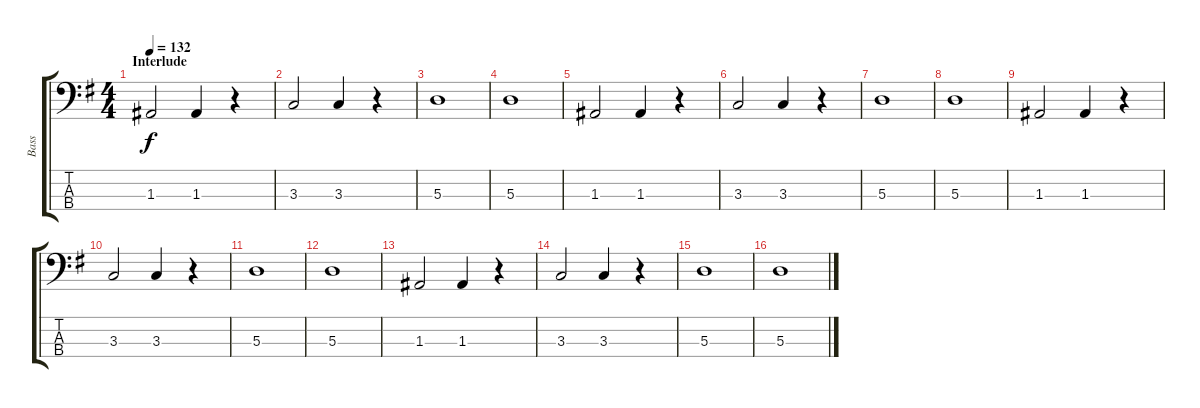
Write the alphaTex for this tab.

\track ("Bass" "Bass") {instrument electricbassfinger}
\staff {score tabs}
\tuning (G2 D2 A1 E1) {hide}
\ts (4 4)
\section ("" "Interlude")
\tempo 132
\clef f4
\ks g
1.3.2{dy f} 1.3.4 r.4 |
3.3.2 3.3.4 r.4 |
5.3.1 |
5.3.1 |
1.3.2 1.3.4 r.4 |
3.3.2 3.3.4 r.4 |
5.3.1 |
5.3.1 |
1.3.2 1.3.4 r.4 |
3.3.2 3.3.4 r.4 |
5.3.1 |
5.3.1 |
1.3.2 1.3.4 r.4 |
3.3.2 3.3.4 r.4 |
5.3.1 |
5.3.1
